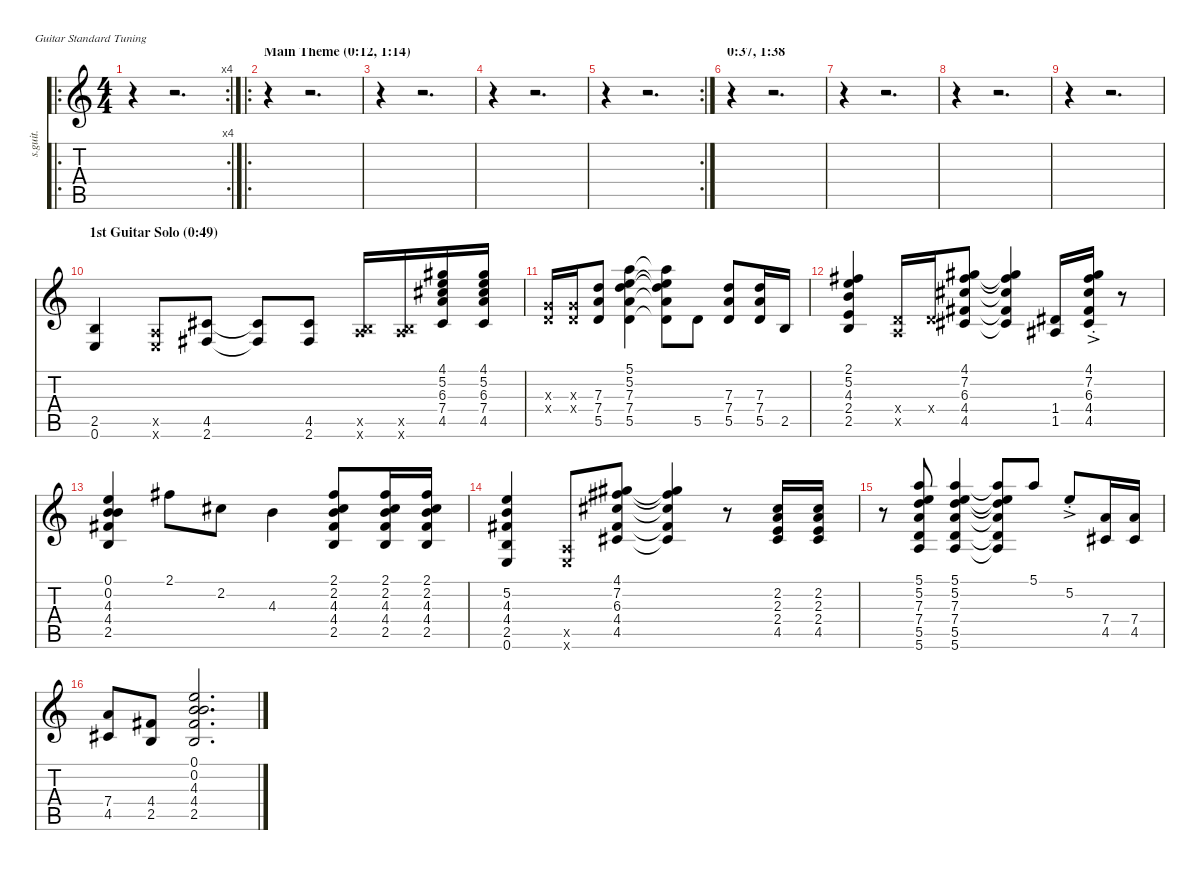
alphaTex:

\defaultSystemsLayout 4
\hideDynamics
\bracketExtendMode nobrackets
\track ("Gtr II" "s.guit.") {instrument distortionguitar}
\staff {score tabs}
\tuning (E4 B3 G3 D3 A2 E2)
\ro
\rc 4
\ts (4 4)
\beaming (8 2 2 2 2)
\tempo (78 hide)
\clef g2
\ks c
r.4{dy mf instrument distortionguitar} r.2{d} |
\ro
\section ("" "Main Theme (0:12, 1:14)")
r.4 r.2{d} |
r.4 r.2{d} |
r.4 r.2{d} |
\rc 2
r.4 r.2{d} |
\section ("" "0:37, 1:38")
r.4 r.2{d} |
r.4 r.2{d} |
r.4 r.2{d} |
r.4 r.2{d} |
\section ("" "1st Guitar Solo (0:49)")
(2.5 0.6).4 (0.5{x} 0.6{x}).8 (4.5{acc #} 2.6{acc #}).8 (4.5{t acc #} 2.6{t acc #}).8 (4.5{acc #} 2.6{acc #}).8 (2.5{x} 5.6{x}).16 (2.5{x} 5.6{x}).16 (4.1{acc #} 5.2 6.3{acc #} 7.4 4.5{acc #}).16 (4.1{acc #} 5.2 6.3{acc #} 7.4 4.5{acc #}).16 |
(0.3{x} 0.4{x}).16 (0.3{x} 0.4{x}).16 (7.3 7.4 5.5).8 (5.1 5.2 7.3 7.4 5.5).4 (5.1{t} 5.2{t} 7.3{t} 7.4{t} 5.5{t}).8 5.5.8 (7.3 7.4 5.5).8 (7.3 7.4 5.5).16 2.5.16 |
(2.1{acc #} 5.2 4.3 2.4 2.5).4 (0.4{x} 0.5{x}).16 0.4{x}.16 (4.1{acc #} 7.2{acc #} 6.3{acc #} 4.4{acc #} 4.5{acc #}).8 (4.1{t acc #} 7.2{t acc #} 6.3{t acc #} 4.4{t acc #} 4.5{t acc #}).4 (1.4{acc #} 1.5{acc #}).16 (4.1{acc #} 7.2{ac st acc #} 6.3{acc #} 4.4{acc #} 4.5{acc #}).16 r.8 |
(0.1 0.2 4.3 4.4{acc #} 2.5).4 2.1{acc #}.8 2.2{acc #}.8 4.3.4 (2.1{acc #} 2.2{acc #} 4.3 4.4{acc #} 2.5).8 (2.1{acc #} 2.2{acc #} 4.3 4.4{acc #} 2.5).16 (2.1{acc #} 2.2{acc #} 4.3 4.4{acc #} 2.5).16 |
(5.2 4.3 4.4{acc #} 2.5 0.6).4 (0.5{x} 0.6{x}).8 (4.1{acc #} 7.2{acc #} 6.3{acc #} 4.4{acc #} 4.5{acc #}).8 (4.1{t acc #} 7.2{t acc #} 6.3{t acc #} 4.4{t acc #} 4.5{t acc #}).4 r.8 (2.2{acc #} 2.3 2.4 4.5{acc #}).16 (2.2{acc #} 2.3 2.4 4.5{acc #}).16 |
r.8 (5.1 5.2 7.3 7.4 5.5 5.6).8 (5.1 5.2 7.3 7.4 5.5 5.6).4 (5.1{t} 5.2{t} 7.3{t} 7.4{t} 5.5{t} 5.6{t}).8 5.1.8 5.2{ac st}.8{dy p} (7.4 4.5{acc #}).16{dy mf} (7.4 4.5{acc #}).16 |
(7.4 4.5{acc #}).8 (4.4{acc #} 2.5).8 (0.1 0.2 4.3 4.4{acc #} 2.5).2{d}
